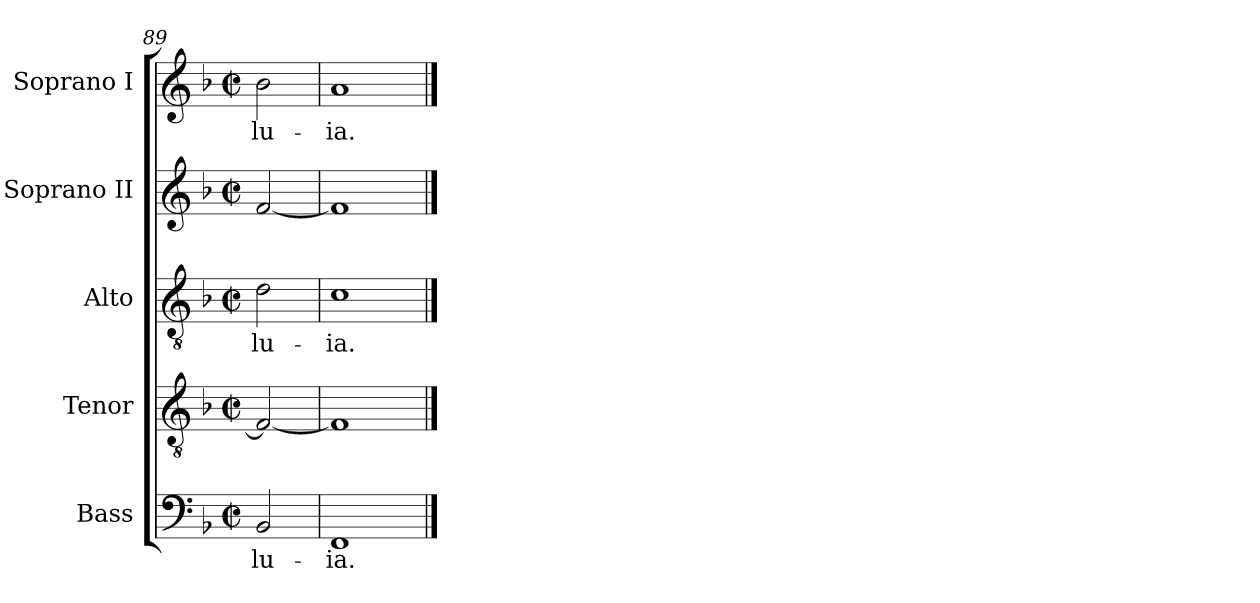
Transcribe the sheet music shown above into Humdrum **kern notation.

**kern	**text	**kern	**kern	**text	**kern	**kern	**text
*part5	*part5	*part4	*part3	*part3	*part2	*part1	*part1
*staff5	*staff5	*staff4	*staff3	*staff3	*staff2	*staff1	*staff1
*I"Bass	*	*I"Tenor	*I"Alto	*	*I"Soprano II	*I"Soprano I	*
*I'B	*	*I'T	*I'A	*	*I'S 2	*I'S 1	*
*clefF4	*	*clefGv2	*clefGv2	*	*clefG2	*clefG2	*
*ITrd7c12	*	*ITrd7c12	*	*	*	*	*
*k[b-]	*	*k[b-]	*k[b-]	*	*k[b-]	*k[b-]	*
*F:	*	*F:	*F:	*	*F:	*F:	*
*M2/2	*	*M2/2	*M2/2	*	*M2/2	*M2/2	*
*met(c|)	*	*met(c|)	*met(c|)	*	*met(c|)	*met(c|)	*
=89	=89	=89	=89	=89	=89	=89	=89
!	!LO:LY:b:color=#000000	!	!	!	!	!	!
!	!	!	!	!LO:LY:b:color=#000000	!	!	!
!	!	!	!	!	!	!	!LO:LY:b:color=#000000
2BBB-i/	-lu-	2FFi/_<	2di\	-lu-	[<2fi/	2b-i\	-lu-
=90	=90	=90	=90	=90	=90	=90	=90
!	!LO:LY:b:color=#000000	!	!	!	!	!	!
!	!	!	!	!LO:LY:b:color=#000000	!	!	!
!	!	!	!	!	!	!	!LO:LY:b:color=#000000
1FFFi	-ia.	1FFi]	1ci	-ia.	1fi]	1ai	-ia.
==	==	==	==	==	==	==	==
*-	*-	*-	*-	*-	*-	*-	*-
